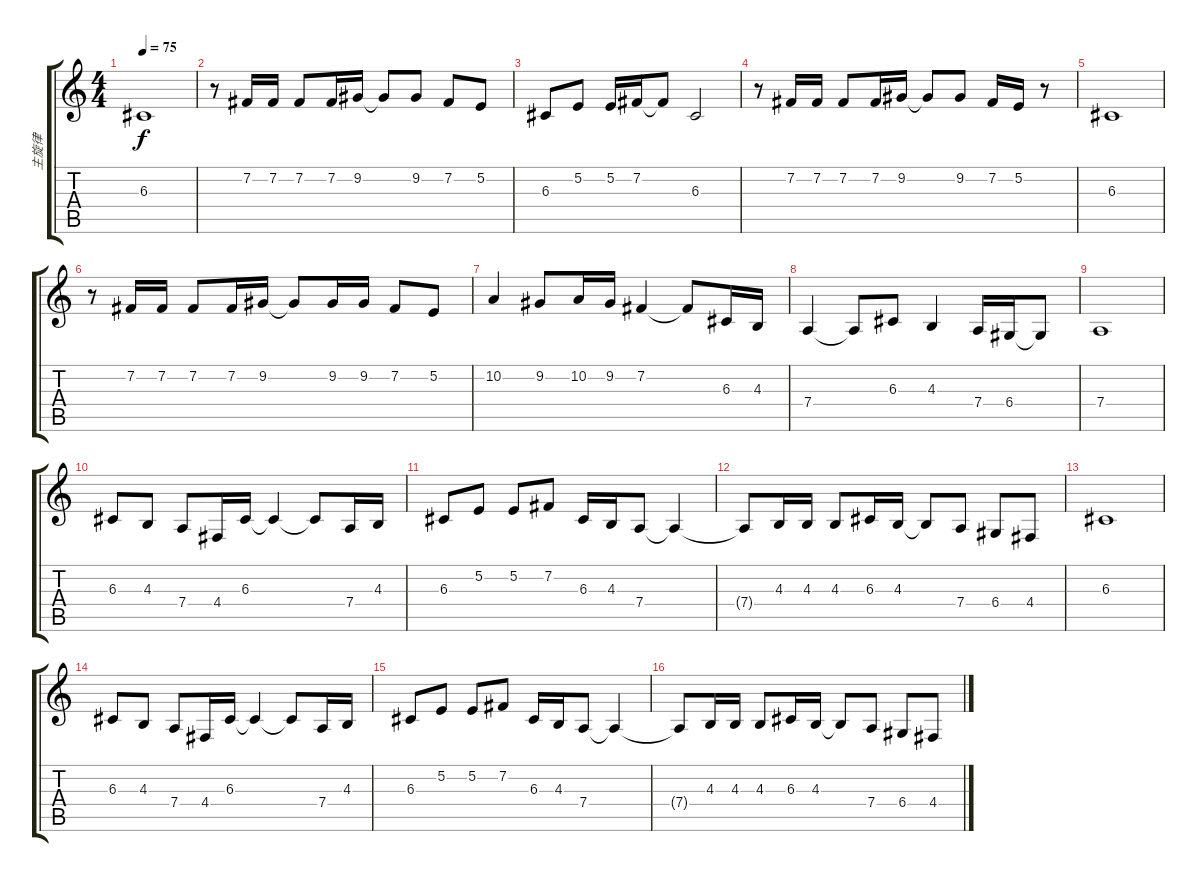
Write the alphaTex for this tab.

\track ("主旋律" "主旋律") {instrument musicbox}
\staff {score tabs}
\tuning (E4 B3 G3 D3 A2 E2) {hide}
\ts (4 4)
\tempo 75
\clef g2
\ks c
6.3.1{dy f} |
r.8 7.2.16 7.2.16 7.2.8 7.2.16 9.2.16 9.2{t}.8 9.2.8 7.2.8 5.2.8 |
6.3.8 5.2.8 5.2.16 7.2.16 7.2{t}.8 6.3.2 |
r.8 7.2.16 7.2.16 7.2.8 7.2.16 9.2.16 9.2{t}.8 9.2.8 7.2.16 5.2.16 r.8 |
6.3.1 |
r.8 7.2.16 7.2.16 7.2.8 7.2.16 9.2.16 9.2{t}.8 9.2.16 9.2.16 7.2.8 5.2.8 |
10.2.4 9.2.8 10.2.16 9.2.16 7.2.4 7.2{t}.8 6.3.16 4.3.16 |
7.4.4 7.4{t}.8 6.3.8 4.3.4 7.4.16 6.4.16 6.4{t}.8 |
7.4.1 |
6.3.8 4.3.8 7.4.8 4.4.16 6.3.16 6.3{t}.4 6.3{t}.8 7.4.16 4.3.16 |
6.3.8 5.2.8 5.2.8 7.2.8 6.3.16 4.3.16 7.4.8 7.4{t}.4 |
7.4{t}.8 4.3.16 4.3.16 4.3.8 6.3.16 4.3.16 4.3{t}.8 7.4.8 6.4.8 4.4.8 |
6.3.1 |
6.3.8 4.3.8 7.4.8 4.4.16 6.3.16 6.3{t}.4 6.3{t}.8 7.4.16 4.3.16 |
6.3.8 5.2.8 5.2.8 7.2.8 6.3.16 4.3.16 7.4.8 7.4{t}.4 |
7.4{t}.8 4.3.16 4.3.16 4.3.8 6.3.16 4.3.16 4.3{t}.8 7.4.8 6.4.8 4.4.8
